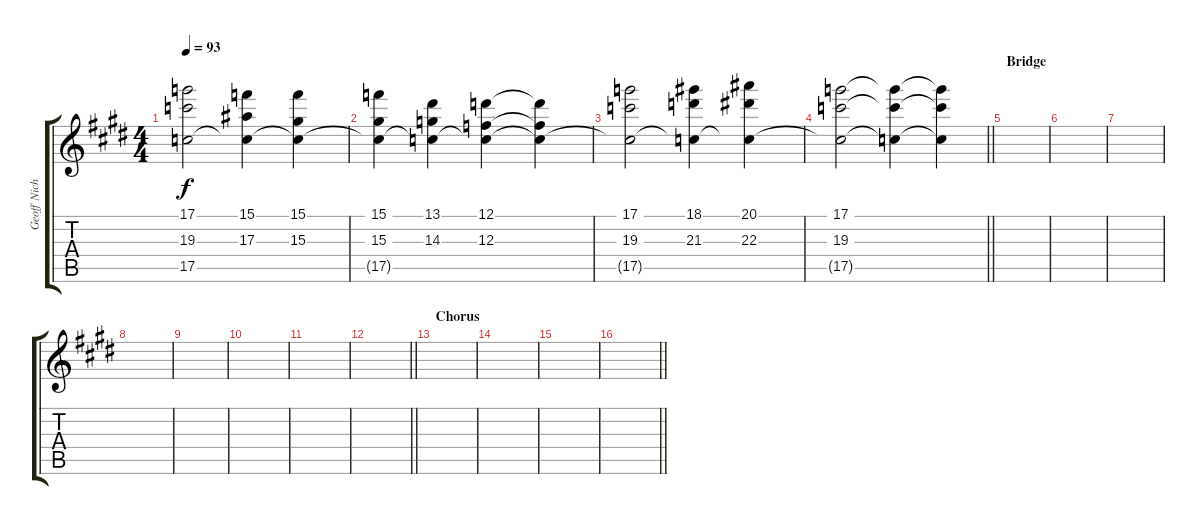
\track ("Geoff Nichols" "Geoff Nich") {instrument rockorgan}
\staff {score tabs}
\tuning (D5 A4 F4 C4 G3 D3) {hide}
\ts (4 4)
\tempo 93
\clef g2
\ks c#minor
(17.1 19.3 17.5{t}).2{dy f} (15.1 17.3 17.5{t}).4 (15.1 15.3 17.5{t}).4 |
(15.1 15.3 17.5{t}).4 (13.1 14.3 17.5{t}).4 (12.1 12.3 17.5{t}).4 (12.1{t} 12.3{t} 17.5{t}).4 |
(17.1 19.3 17.5{t}).2 (18.1 21.3 17.5{t}).4 (20.1 22.3 17.5{t}).4 |
\barLineRight lightlight
(17.1 19.3 17.5{t}).2 (17.1{t} 19.3{t} 17.5{t}).4 (17.1{t} 19.3{t} 17.5{t}).4 |
\section ("" "Bridge")
|
|
|
|
|
|
|
\barLineRight lightlight
|
\section ("" "Chorus")
|
|
|
\barLineRight lightlight
